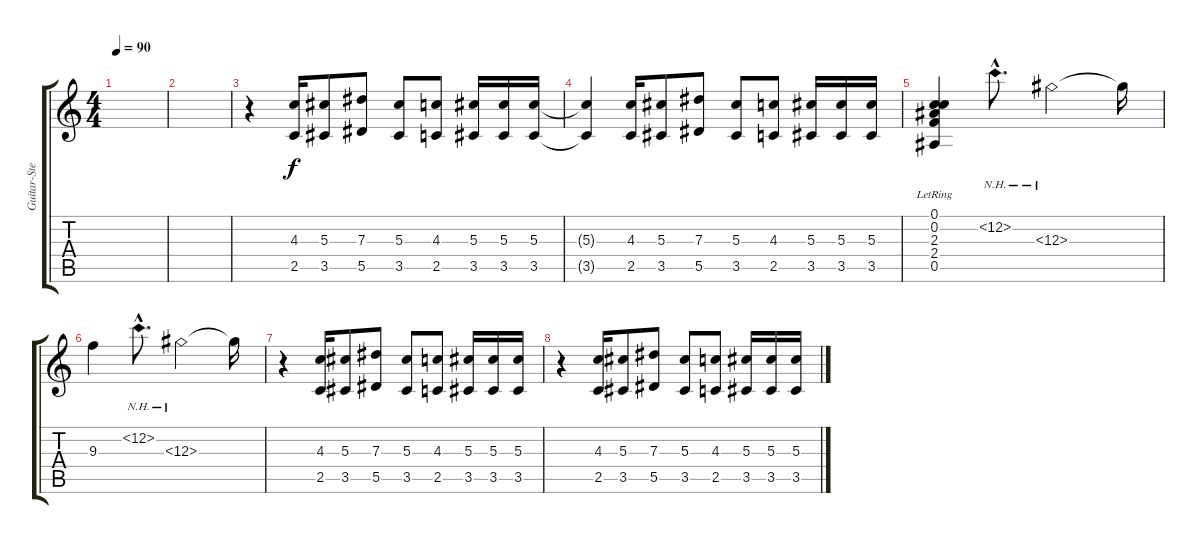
\track ("Guitar-Stef" "Guitar-Ste") {instrument distortionguitar}
\staff {score tabs}
\tuning (C4 C4 Ab3 Eb3 Bb2 F2) {hide}
\ts (4 4)
\tempo 90
\clef g2
\ks c
|
|
r.4 (4.3 2.5).16 (5.3 3.5).8 (7.3 5.5).8 (5.3 3.5).8 (4.3 2.5).8 (5.3 3.5).16 (5.3 3.5).16 (5.3 3.5).16 |
(5.3{t} 3.5{t}).4 (4.3 2.5).16 (5.3 3.5).8 (7.3 5.5).8 (5.3 3.5).8 (4.3 2.5).8 (5.3 3.5).16 (5.3 3.5).16 (5.3 3.5).16 |
(0.1{lr} 0.2{lr} 2.3{lr} 2.4{lr} 0.5{lr}).4 12.2{nh hac}.8{d} 12.3{nh}.2 12.3{t}.16 |
9.3.4 12.2{nh hac}.8{d} 12.3{nh}.2 12.3{t}.16 |
r.4 (4.3 2.5).16 (5.3 3.5).8 (7.3 5.5).8 (5.3 3.5).8 (4.3 2.5).8 (5.3 3.5).16 (5.3 3.5).16 (5.3 3.5).16 |
r.4 (4.3 2.5).16 (5.3 3.5).8 (7.3 5.5).8 (5.3 3.5).8 (4.3 2.5).8 (5.3 3.5).16 (5.3 3.5).16 (5.3 3.5).16
